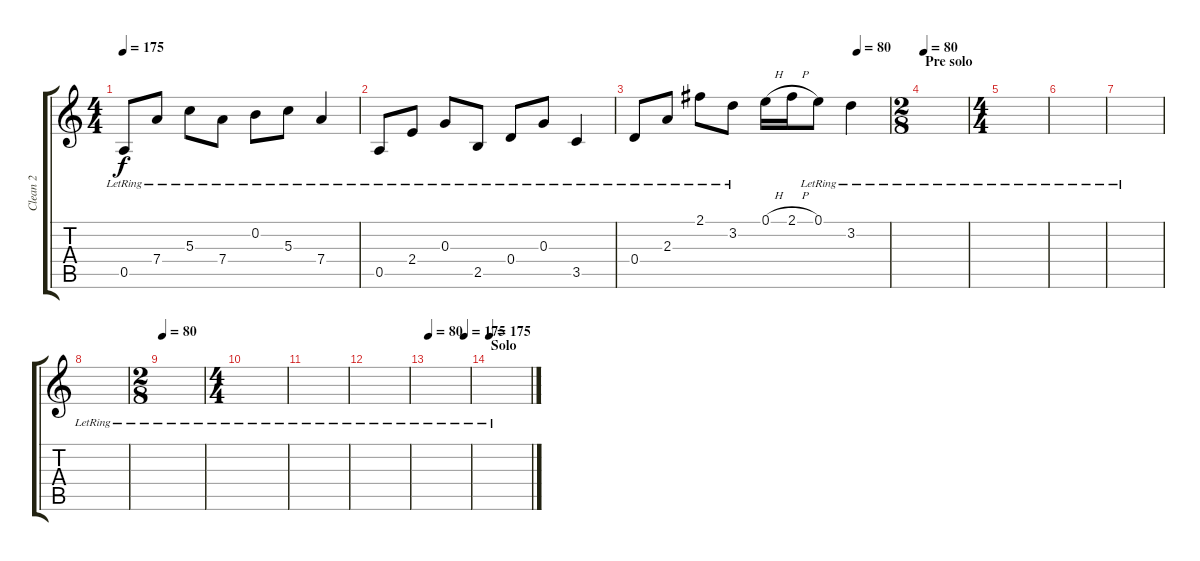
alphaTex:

\track ("Clean 2" "Clean 2") {instrument electricguitarjazz}
\staff {score tabs}
\tuning (E4 B3 G3 D3 A2 E2) {hide}
\ts (4 4)
\tempo 175
\clef g2
\ks c
0.5{lr}.8{dy f} 7.4{lr}.8 5.3{lr}.8 7.4{lr}.8 0.2{lr}.8 5.3{lr}.8 7.4{lr}.4 |
0.5{lr}.8 2.4{lr}.8 0.3{lr}.8 2.5{lr}.8 0.4{lr}.8 0.3{lr}.8 3.5{lr}.4 |
\tempo (80 0.875)
0.4{lr}.8 2.3{lr}.8 2.1{lr}.8 3.2{lr}.8 0.1{h}.16 2.1{h}.16 0.1{lr}.8 3.2{lr}.4 |
\ts (2 8)
\section ("" "Pre solo")
\tempo 80
|
\ts (4 4)
|
|
|
|
\ts (2 8)
\tempo 80
|
\ts (4 4)
|
|
|
\tempo 80
\tempo (175 0.875)
|
\section ("" "Solo")
\tempo 175
